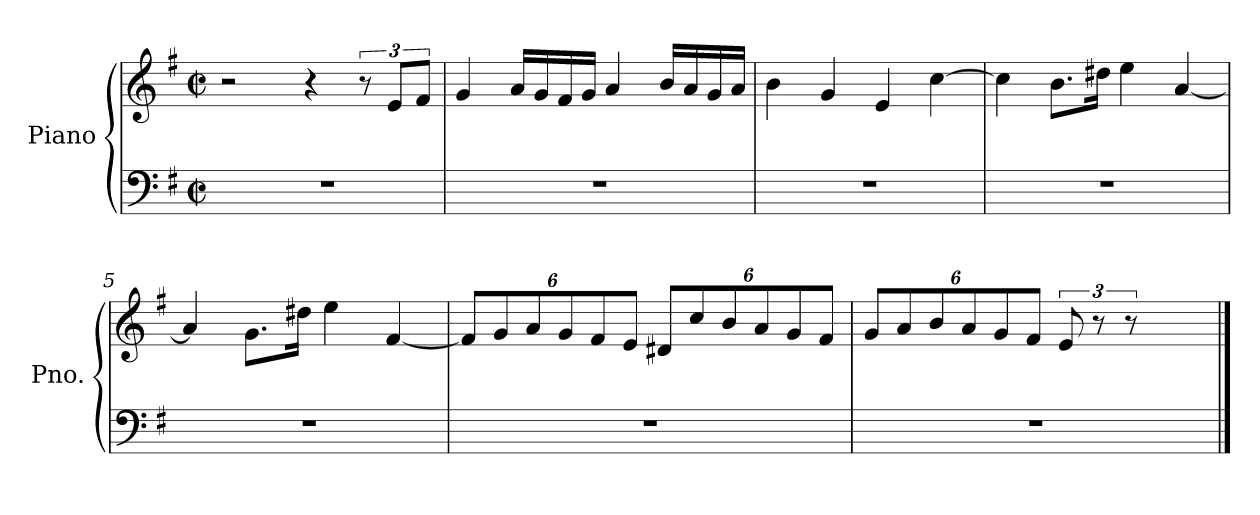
**kern	**kern
*part1	*part1
*staff2	*staff1
*I"Piano	*
*I'Pno.	*
*clefF4	*clefG2
*k[f#]	*k[f#]
*G:	*G:
*M2/2	*M2/2
*met(c|)	*met(c|)
=1	=1
1r	2r
.	4r
.	12r
.	12e/L
.	12f#/J
=2	=2
1r	4g/
.	16a/LL
.	16g/
.	16f#/
.	16g/JJ
.	4a/
.	16b/LL
.	16a/
.	16g/
.	16a/JJ
=3	=3
1r	4b\
.	4g/
.	4e/
.	[4cc\
=4	=4
1r	4cc\]
.	8.b\L
.	16dd#X\Jk
.	4ee\
.	[4a/
!!LO:LB:g=z
=5	=5
1r	4a/]
.	8.g\L
.	16dd#X\Jk
.	4ee\
.	[4f#/
=6	=6
1r	12f#/L]
.	12g/
.	12a/
.	12g/
.	12f#/
.	12e/J
.	12d#X/L
.	12cc/
.	12b/
.	12a/
.	12g/
.	12f#/J
=7	=7
1r	12g/L
.	12a/
.	12b/
.	12a/
.	12g/
.	12f#/J
.	12e/
.	12r
.	12r
.	4ryy
==	==
*-	*-
